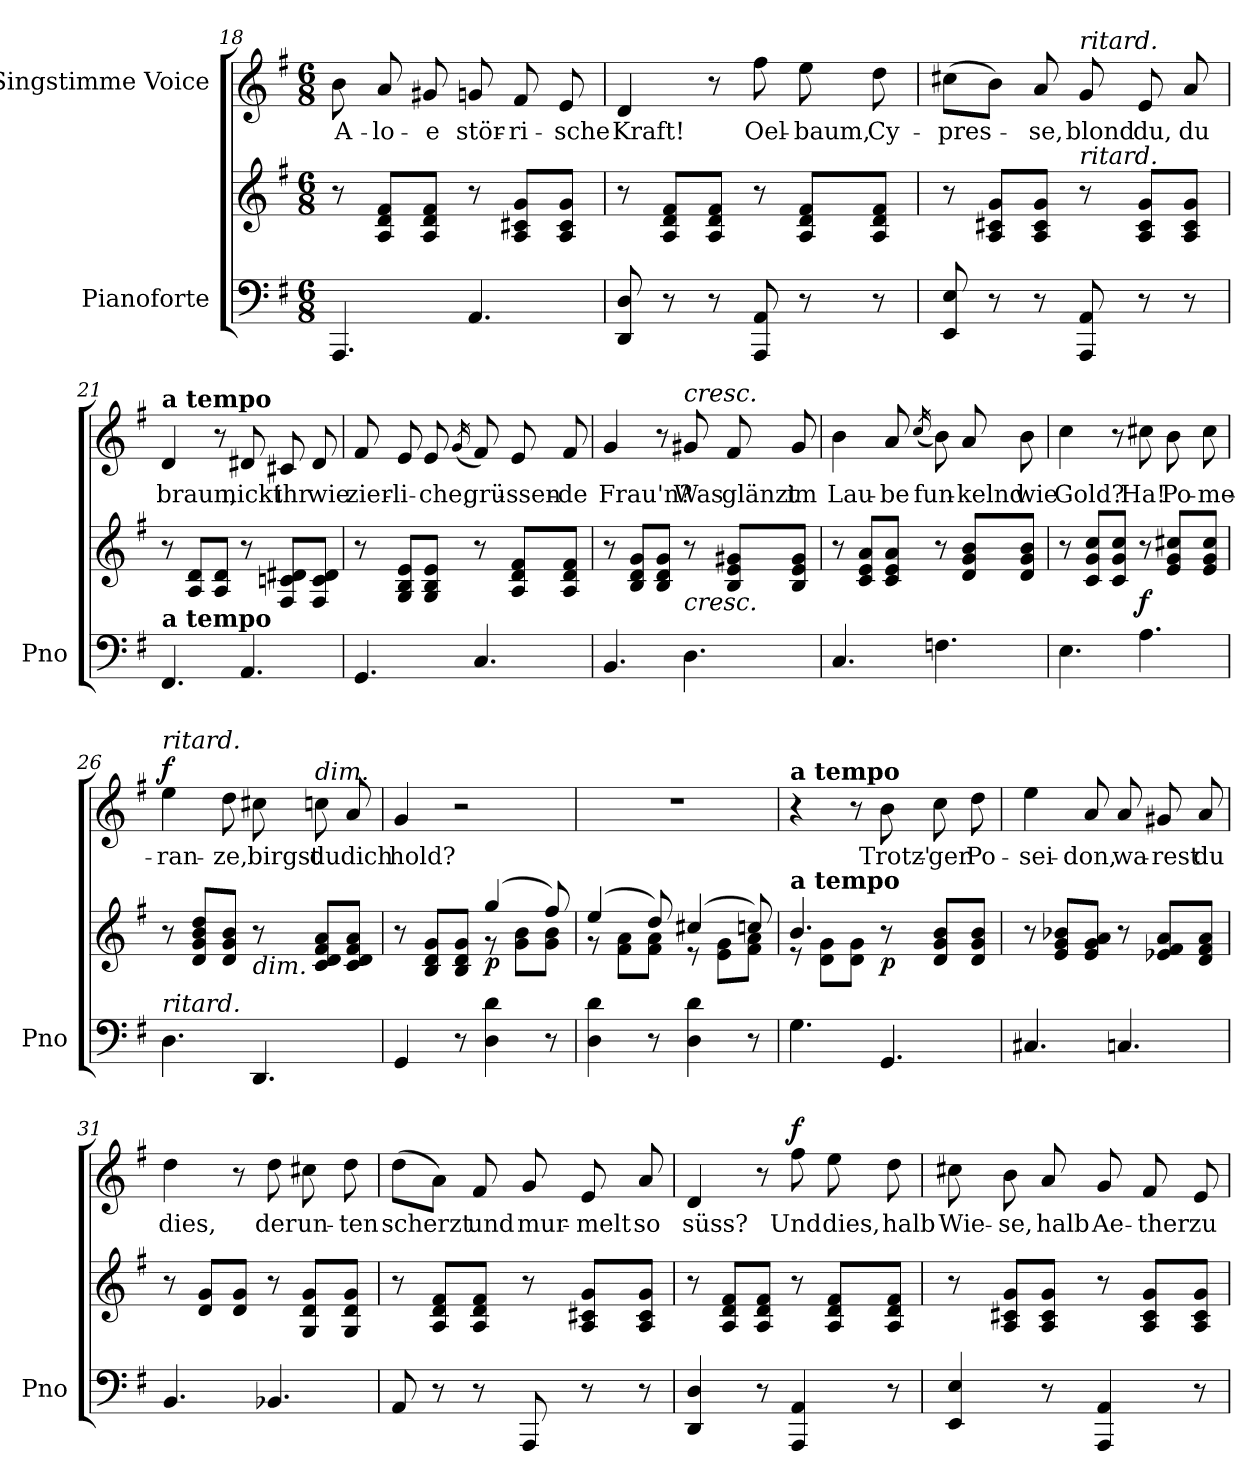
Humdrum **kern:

**kern	**kern	**dynam	**kern	**text	**dynam
*part2	*part2	*part2	*part1	*part1	*part1
*staff3	*staff2	*staff2/3	*staff1	*staff1	*staff1
*I"Pianoforte	*	*	*I"Singstimme Voice	*	*
*I'Pno	*	*	*	*	*
*clefF4	*clefG2	*	*clefG2	*	*
*k[f#]	*k[f#]	*	*k[f#]	*	*
*M6/8	*M6/8	*	*M6/8	*	*
=18	=18	=18	=18	=18	=18
4.AAA/	8r	.	8b\	A-	.
.	8A/ 8d/ 8f#/L	.	8a/	-lo-	.
.	8A/ 8d/ 8f#/J	.	8g#X/	-e	.
4.AA/	8r	.	8gn/	stör-	.
.	8A/ 8c#X/ 8g/L	.	8f#/	-ri-	.
.	8A/ 8c#/ 8g/J	.	8e/	-sche	.
=19	=19	=19	=19	=19	=19
8DD/ 8D/	8r	.	4d/	Kraft!	.
8r	8A/ 8d/ 8f#/L	.	.	.	.
8r	8A/ 8d/ 8f#/J	.	8r	.	.
8AAA/ 8AA/	8r	.	8ff#\	Oel-	.
8r	8A/ 8d/ 8f#/L	.	8ee\	-baum,	.
8r	8A/ 8d/ 8f#/J	.	8dd\	Cy-	.
=20	=20	=20	=20	=20	=20
8EE/ 8E/	8r	.	(8cc#X\L	-pres-	.
8r	8A/ 8c#X/ 8g/L	.	8b\J)	.	.
8r	8A/ 8c#/ 8g/J	.	8a/	-se,	.
!	!	!	!LO:TX:i:t=ritard.	!	!
!	!LO:TX:i:t=ritard.	!	!	!	!
8AAA/ 8AA/	8r	.	8g/	blond	.
8r	8A/ 8c#/ 8g/L	.	8e/	du,	.
8r	8A/ 8c#/ 8g/J	.	8a/	du	.
=21	=21	=21	=21	=21	=21
!	!	!	!LO:TX:a:B:t=a tempo	!	!
!LO:TX:a:B:t=a tempo	!	!	!	!	!
4.FF#/	8r	.	4d/	braun,	.
.	8A/ 8d/L	.	.	.	.
.	8A/ 8d/J	.	8r	.	.
4.AA/	8r	.	8d#X/	nickt	.
.	8F#/ 8cn/ 8d#X/L	.	8c#X/	ihr	.
.	8F#/ 8c/ 8d#/J	.	8d#/	wie	.
=22	=22	=22	=22	=22	=22
4.GG/	8r	.	8f#/	zier-	.
.	8G/ 8B/ 8e/L	.	8e/	-li-	.
.	8G/ 8B/ 8e/J	.	8e/	-che,	.
.	.	.	(16qg/	.	.
4.C/	8r	.	8f#/)	grü-	.
.	8A/ 8d/ 8f#/L	.	8e/	-ssen-	.
.	8A/ 8d/ 8f#/J	.	8f#/	-de	.
=23	=23	=23	=23	=23	=23
4.BB/	8r	.	4g/	Frau'n?	.
.	8B/ 8d/ 8g/L	.	.	.	.
.	8B/ 8d/ 8g/J	.	8r	.	.
!	!	!	!LO:TX:a:i:t=cresc.	!	!
!	!LO:TX:b:i:t=cresc.	!	!	!	!
4.D\	8r	.	8g#X/	Was	.
.	8B/ 8e/ 8g#X/L	.	8f#/	glänzt	.
.	8B/ 8e/ 8g#/J	.	8g#/	im	.
=24	=24	=24	=24	=24	=24
4.C/	8r	.	4b\	Lau-	.
.	8c/ 8e/ 8a/L	.	.	.	.
.	8c/ 8e/ 8a/J	.	8a/	-be	.
.	.	.	(16qcc/	.	.
4.Fn\	8r	.	8b\)	fun-	.
.	8d/ 8g/ 8b/L	.	8a/	-kelnd	.
.	8d/ 8g/ 8b/J	.	8b\	wie	.
=25	=25	=25	=25	=25	=25
4.E\	8r	.	4cc\	Gold?	.
.	8c/ 8g/ 8cc/L	.	.	.	.
.	8c/ 8g/ 8cc/J	.	8r	.	.
!	!	!LO:DY:b	!	!	!
4.A\	8r	f	8cc#X\	Ha!	.
.	8e/ 8g/ 8cc#X/L	.	8b\	Po-	.
.	8e/ 8g/ 8cc#/J	.	8cc#\	-me-	.
=26	=26	=26	=26	=26	=26
!	!	!	!LO:TX:i:t=ritard.	!	!
!LO:TX:i:t=ritard.	!	!	!	!	!
!	!	!	!	!	!LO:DY:a
4.D\	8r	.	4ee\	-ran-	f
.	8d/ 8g/ 8b/ 8dd/L	.	.	.	.
.	8d/ 8g/ 8b/J	.	8dd\	-ze,	.
!	!LO:TX:b:i:t=dim.	!	!	!	!
4.DD/	8r	.	8cc#X\	birgst	.
!	!	!	!LO:TX:a:i:t=dim.	!	!
.	8c/ 8d/ 8f#/ 8a/L	.	8ccn\	du	.
.	8c/ 8d/ 8f#/ 8a/J	.	8a/	dich	.
=27	=27	=27	=27	=27	=27
*	*^	*	*	*	*
4GG/	8r	4.ryy	.	4g/	hold?	.
.	8B/ 8d/ 8g/L	.	.	.	.	.
8r	8B/ 8d/ 8g/J	.	.	2r	.	.
!	!	!	!LO:DY:b	!	!	!
4D\ 4d\	(4gg/	8r	p	.	.	.
.	.	8g\ 8b\L	.	.	.	.
8r	8ff#/)	8g\ 8b\J	.	.	.	.
=28	=28	=28	=28	=28	=28	=28
4D\ 4d\	(4ee/	8r	.	2.r	.	.
.	.	8f#\ 8a\L	.	.	.	.
8r	8dd/)	8f#\ 8a\J	.	.	.	.
4D\ 4d\	(4cc#X/	8r	.	.	.	.
.	.	8e\ 8g\L	.	.	.	.
8r	8ccn/)	8f#\ 8a\J	.	.	.	.
=29	=29	=29	=29	=29	=29	=29
!	!	!	!	!LO:TX:a:B:t=a tempo	!	!
!	!LO:TX:a:B:t=a tempo	!	!	!	!	!
4.G\	4.b/	8r	.	4r	.	.
.	.	8d\ 8g\L	.	.	.	.
.	.	8d\ 8g\J	.	8r	.	.
!	!	!	!LO:DY:b	!	!	!
4.GG/	8r	4.ryy	p	8b\	Trotz'-	.
.	8d/ 8g/ 8b/L	.	.	8cc\	-ger	.
.	8d/ 8g/ 8b/J	.	.	8dd\	Po-	.
*	*v	*v	*	*	*	*
=30	=30	=30	=30	=30	=30
4.C#X/	8r	.	4ee\	-sei-	.
.	8e/ 8g/ 8b-X/L	.	.	.	.
.	8e/ 8g/ 8a/J	.	8a/	-don,	.
4.Cn/	8r	.	8a/	wa-	.
.	8e-X/ 8f#/ 8a/L	.	8g#X/	-rest	.
.	8d/ 8f#/ 8a/J	.	8a/	du	.
=31	=31	=31	=31	=31	=31
4.BB/	8r	.	4dd\	dies,	.
.	8d/ 8g/L	.	.	.	.
.	8d/ 8g/J	.	8r	.	.
4.BB-X/	8r	.	8dd\	der	.
.	8G/ 8d/ 8g/L	.	8cc#X\	un-	.
.	8G/ 8d/ 8g/J	.	8dd\	-ten	.
=32	=32	=32	=32	=32	=32
8AA/	8r	.	(8dd\L	scherzt	.
8r	8A/ 8d/ 8f#/L	.	8a\J)	.	.
8r	8A/ 8d/ 8f#/J	.	8f#/	und	.
8AAA/	8r	.	8g/	mur-	.
8r	8A/ 8c#X/ 8g/L	.	8e/	-melt	.
8r	8A/ 8c#/ 8g/J	.	8a/	so	.
=33	=33	=33	=33	=33	=33
4DD/ 4D/	8r	.	4d/	süss?	.
.	8A/ 8d/ 8f#/L	.	.	.	.
8r	8A/ 8d/ 8f#/J	.	8r	.	.
!	!	!	!	!	!LO:DY:a
4AAA/ 4AA/	8r	.	8ff#\	Und	f
.	8A/ 8d/ 8f#/L	.	8ee\	dies,	.
8r	8A/ 8d/ 8f#/J	.	8dd\	halb	.
=34	=34	=34	=34	=34	=34
4EE/ 4E/	8r	.	8cc#X\	Wie-	.
.	8A/ 8c#X/ 8g/L	.	8b\	-se,	.
8r	8A/ 8c#/ 8g/J	.	8a/	halb	.
4AAA/ 4AA/	8r	.	8g/	Ae-	.
.	8A/ 8c#/ 8g/L	.	8f#/	-ther	.
8r	8A/ 8c#/ 8g/J	.	8e/	zu	.
=	=	=	=	=	=
*-	*-	*-	*-	*-	*-
